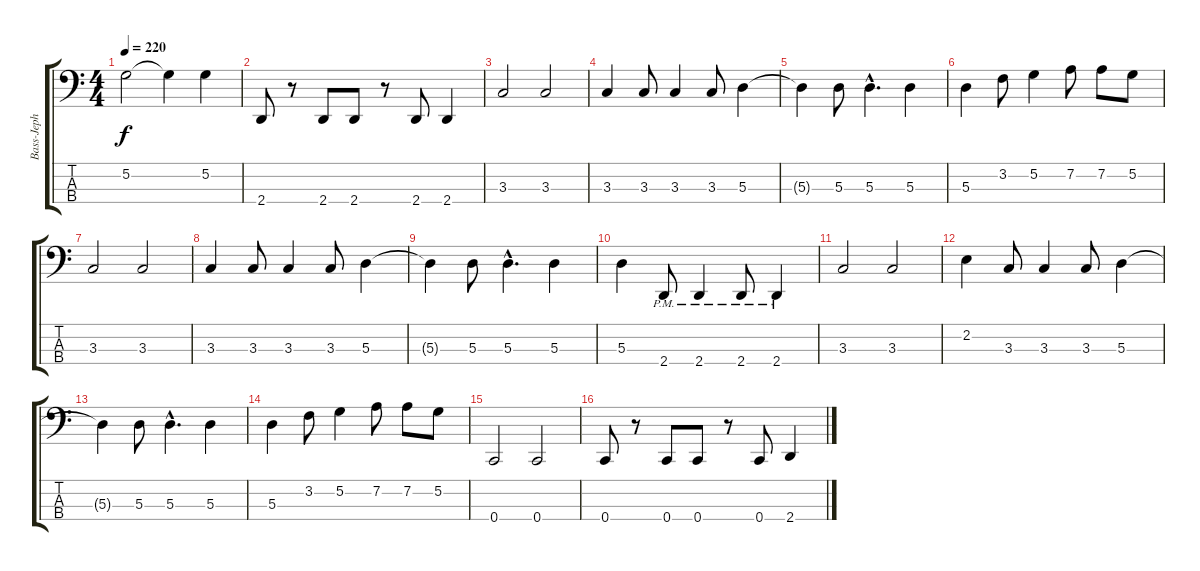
\track ("Bass-Jeph Howard- Tuned CADG!!!!!!" "Bass-Jeph ") {instrument electricbassfinger}
\staff {score tabs}
\tuning (G2 D2 A1 C1) {hide}
\ts (4 4)
\tempo 220
\clef f4
\ks c
5.2{t}.2{dy f} 5.2{t}.4 5.2.4 |
2.4.8 r.8 2.4.8 2.4.8 r.8 2.4.8 2.4.4 |
3.3.2 3.3.2 |
3.3.4 3.3.8 3.3.4 3.3.8 5.3.4 |
5.3{t}.4 5.3.8 5.3{hac}.4{d} 5.3.4 |
5.3.4 3.2.8 5.2.4 7.2.8 7.2.8 5.2.8 |
3.3.2 3.3.2 |
3.3.4 3.3.8 3.3.4 3.3.8 5.3.4 |
5.3{t}.4 5.3.8 5.3{hac}.4{d} 5.3.4 |
5.3.4 2.4{pm}.8 2.4{pm}.4 2.4{pm}.8 2.4{pm}.4 |
3.3.2 3.3.2 |
2.2.4 3.3.8 3.3.4 3.3.8 5.3.4 |
5.3{t}.4 5.3.8 5.3{hac}.4{d} 5.3.4 |
5.3.4 3.2.8 5.2.4 7.2.8 7.2.8 5.2.8 |
0.4.2 0.4.2 |
0.4.8 r.8 0.4.8 0.4.8 r.8 0.4.8 2.4.4
